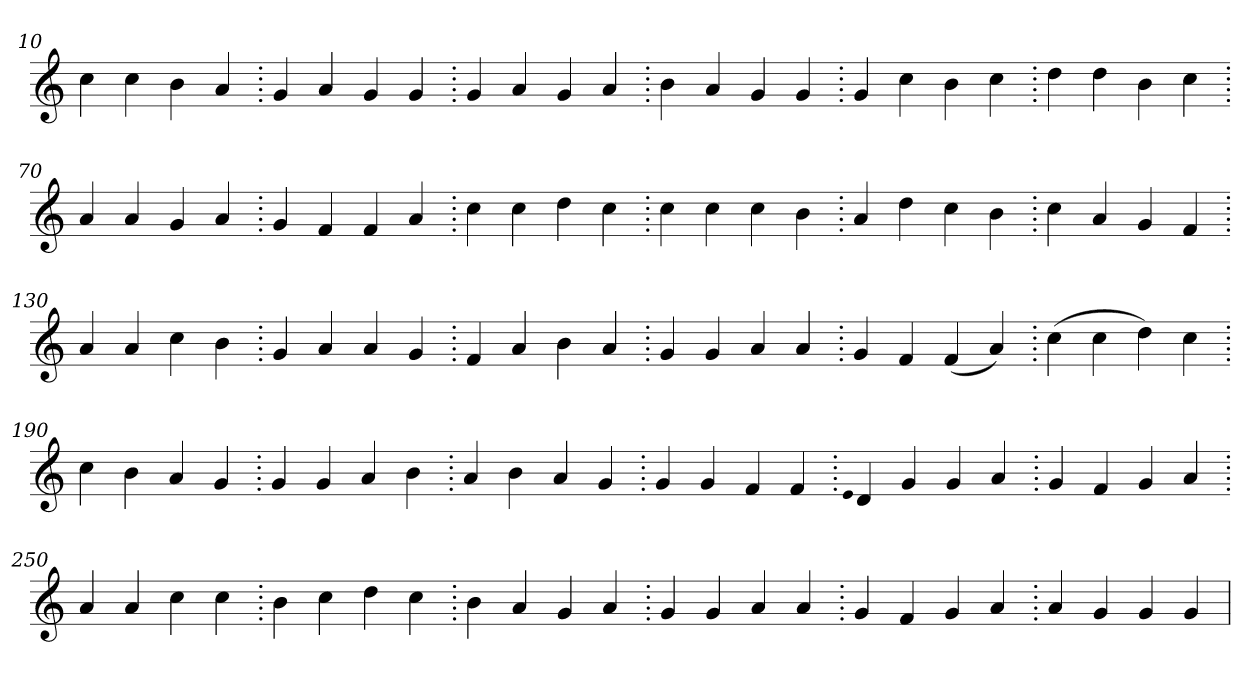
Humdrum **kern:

**kern
*part1
*staff1
*clefG2
=10.
4cc
4cc
4b
4a
=20.
4g
4a
4g
4g
=30.
4g
4a
4g
4a
=40.
4b
4a
4g
4g
=50.
4g
4cc
4b
4cc
=60.
4dd
4dd
4b
4cc
=70.
4a
4a
4g
4a
=80.
4g
4f
4f
4a
=90.
4cc
4cc
4dd
4cc
=100.
4cc
4cc
4cc
4b
=110.
4a
4dd
4cc
4b
=120.
4cc
4a
4g
4f
=130.
4a
4a
4cc
4b
=140.
4g
4a
4a
4g
=150.
4f
4a
4b
4a
=160.
4g
4g
4a
4a
=170.
4g
4f
(>4f
4a)
=180.
(>4cc
4cc
4dd)
4cc
=190.
4cc
4b
4a
4g
=200.
4g
4g
4a
4b
=210.
4a
4b
4a
4g
=220.
4g
4g
4f
4f
=230.
qqe
4d
4g
4g
4a
=240.
4g
4f
4g
4a
=250.
4a
4a
4cc
4cc
=260.
4b
4cc
4dd
4cc
=270.
4b
4a
4g
4a
=280.
4g
4g
4a
4a
=290.
4g
4f
4g
4a
=300.
4a
4g
4g
4g
=
*-
